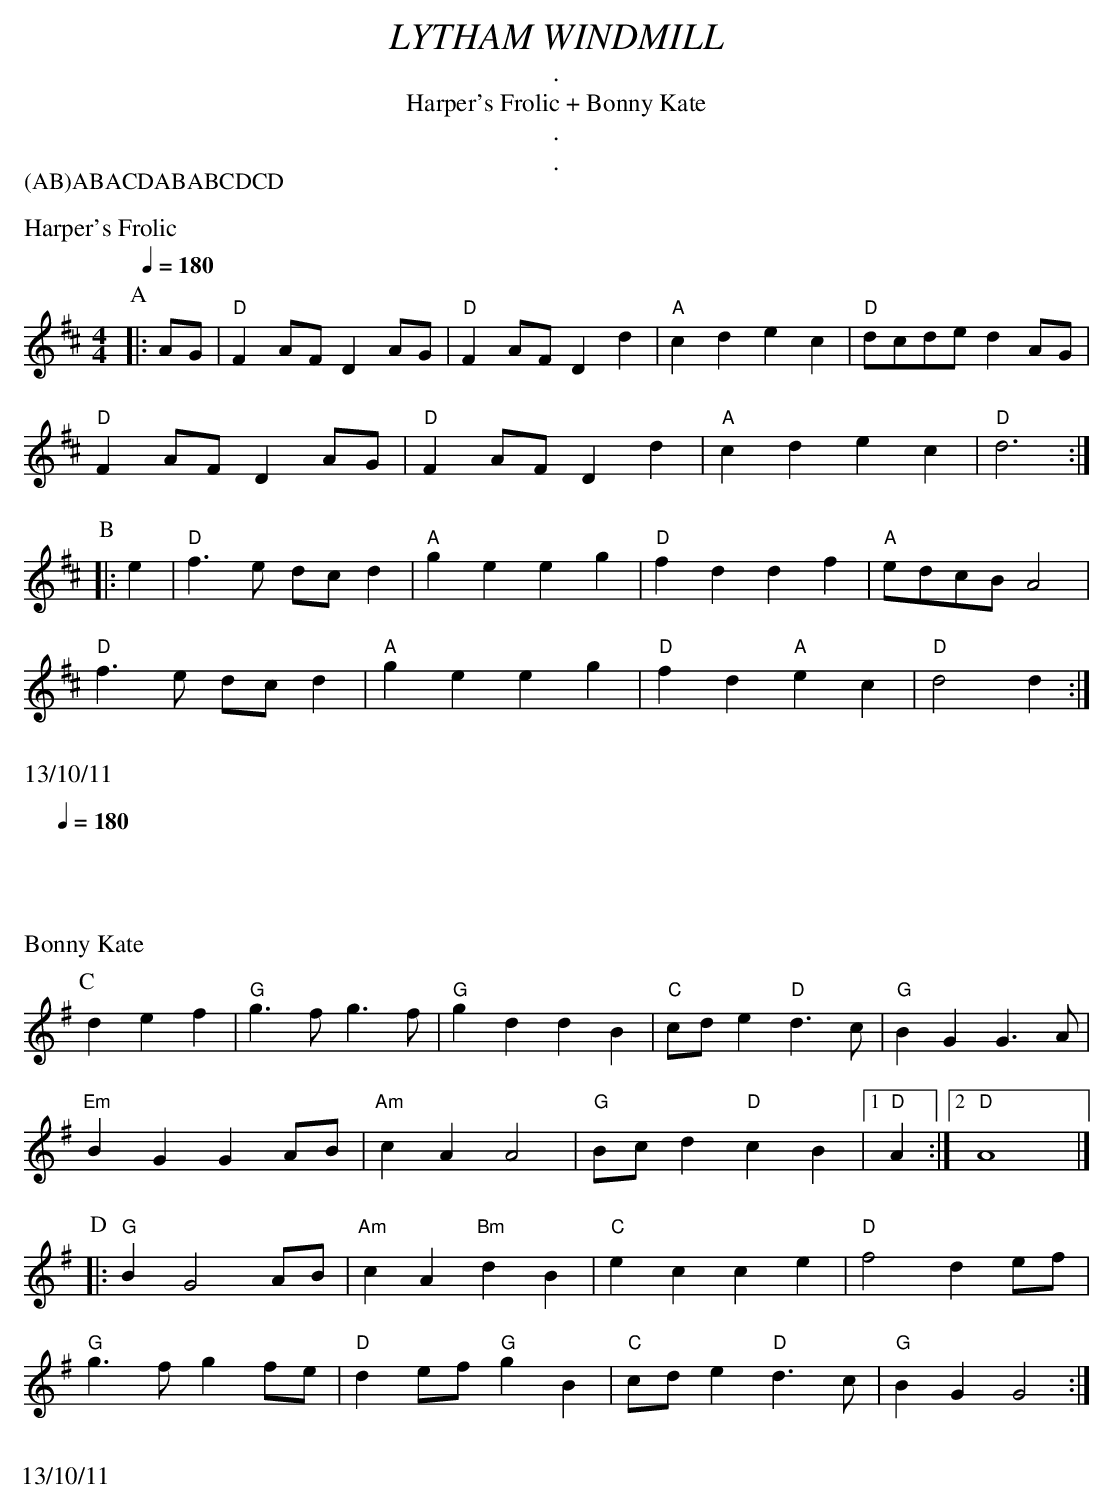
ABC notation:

X:1
%%text
%%text
T:LYTHAM WINDMILL
T:.
T:Harper's Frolic + Bonny Kate
T:.
T:.
P:(AB)ABACDABABCDCD
M:4/4
L:1/8
Q:1/4=180
K:D
%%text
%%text Harper's Frolic
P:A
|:AG|"D"F2AFD2AG|"D"F2AFD2d2|"A"c2d2e2c2|"D"dcded2AG|
"D"F2AFD2AG|"D"F2AFD2d2|"A"c2d2e2c2|"D"d6:|
P:B
|:e2|"D"f3e dcd2|"A"g2e2e2g2|"D"f2d2d2f2|"A"edcBA4|
"D"f3e dcd2|"A"g2e2e2g2|"D"f2d2"A"e2c2|"D"d4d2:|
%%text
%%text 13/10/11
%%text
Q:1/4=180
M:4/4
L:1/8
%%text
K:G
%%text Bonny Kate
P:C
d2e2f2|"G"g3f g3f|"G"g2d2d2B2|"C"cd e2"D"d3c|"G"B2G2G3A|
"Em"B2G2G2AB|"Am"c2A2A4|"G"Bc d2"D"c2B2|[1"D"A2:|[2"D"A8|]
P:D
|:"G"B2G4AB|"Am"c2A2"Bm"d2B2|"C"e2c2c2e2|"D"f4d2ef|
"G"g3f g2fe|"D"d2ef"G"g2B2|"C"cd e2"D"d3c|"G"B2G2G4:|
